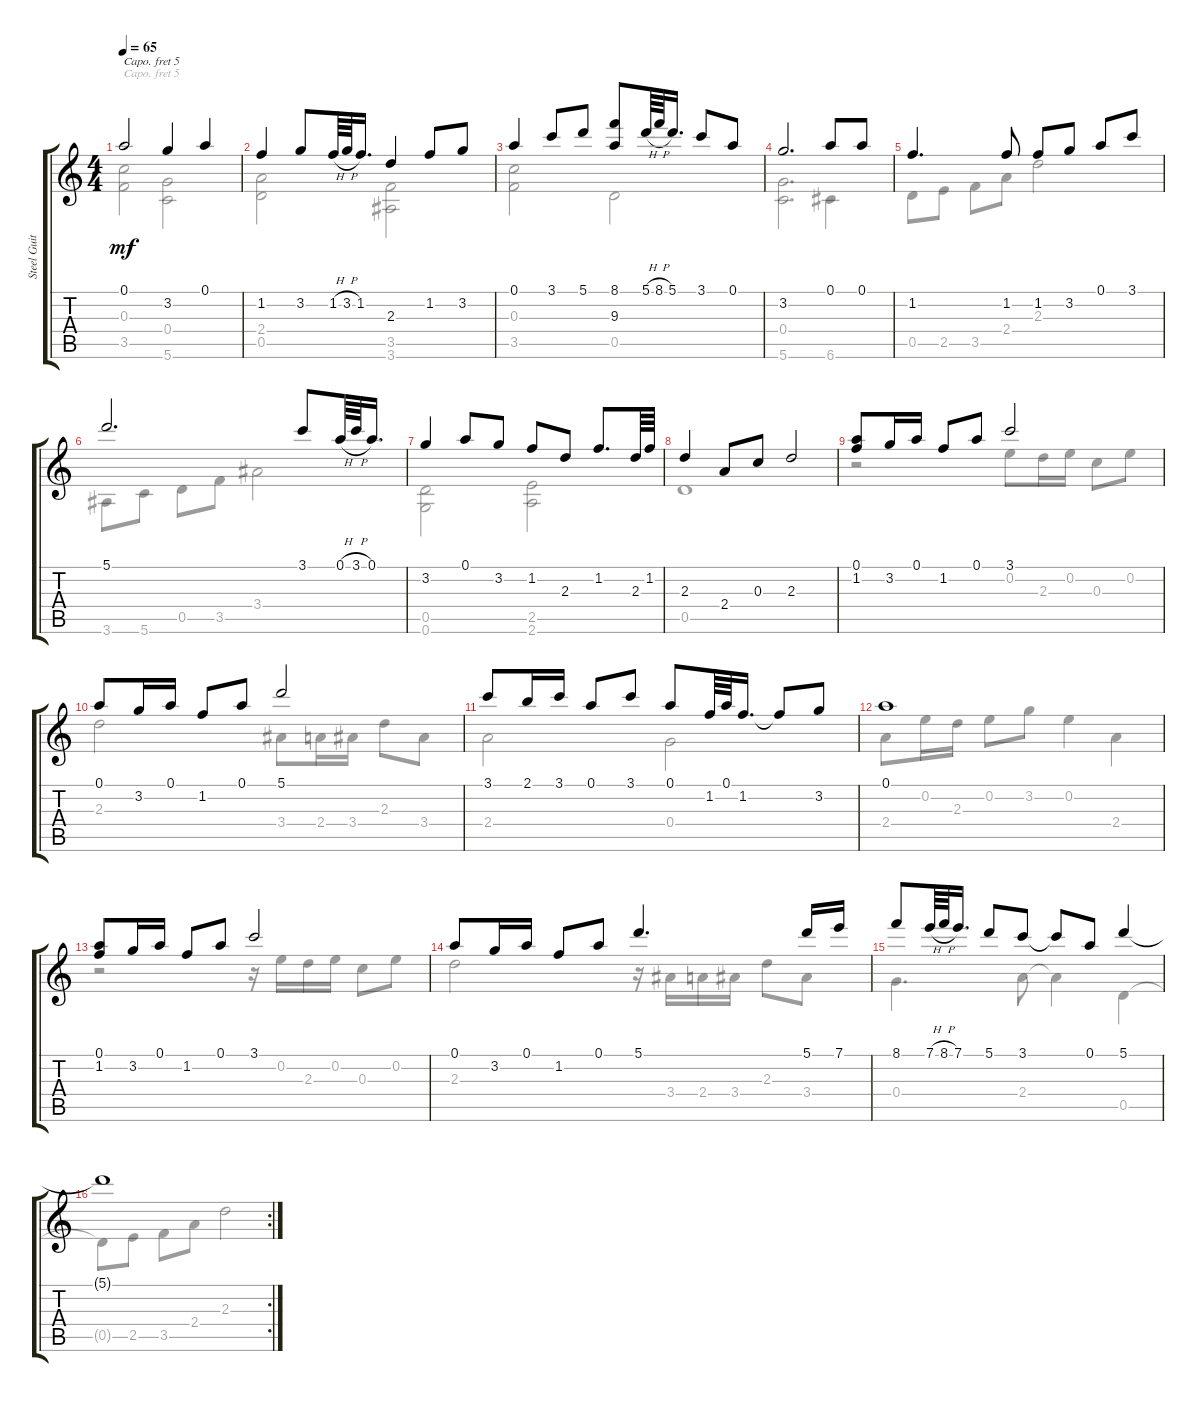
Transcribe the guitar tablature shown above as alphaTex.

\track ("Steel Guitar" "Steel Guit") {instrument acousticguitarsteel}
\staff {score tabs}
\capo 5
\tuning (E4 B3 G3 D3 A2 D2) {hide}
\voice
\ts (4 4)
\tempo 65
\clef g2
\ks c
0.1.2{dy mf instrument acousticguitarsteel} 3.2.4 0.1.4 |
1.2.4 3.2.8 1.2{h}.64 3.2{h}.64 1.2.16{d} 2.3.4 1.2.8 3.2.8 |
0.1.4 3.1.8 5.1.8 (8.1 9.3).8 5.1{h}.64 8.1{h}.64 5.1.16{d} 3.1.8 0.1.8 |
3.2.2{d} 0.1.8 0.1.8 |
1.2.4{d} 1.2.8 1.2.8 3.2.8 0.1.8 3.1.8 |
5.1.2{d} 3.1.8 0.1{h}.64 3.1{h}.64 0.1.16{d} |
3.2.4 0.1.8 3.2.8 1.2.8 2.3.8 1.2.8{d} 2.3.64 1.2.64 |
2.3.4 2.4.8 0.3.8 2.3.2 |
(0.1 1.2).8 3.2.16 0.1.16 1.2.8 0.1.8 3.1.2 |
0.1.8 3.2.16 0.1.16 1.2.8 0.1.8 5.1.2 |
3.1.8 2.1.16 3.1.16 0.1.8 3.1.8 0.1.8 1.2.64 0.1.64 1.2.16{d} 1.2{t}.8 3.2.8 |
0.1.1 |
(0.1 1.2).8 3.2.16 0.1.16 1.2.8 0.1.8 3.1.2 |
0.1.8 3.2.16 0.1.16 1.2.8 0.1.8 5.1.4{d} 5.1.16 7.1.16 |
8.1.8 7.1{h}.64 8.1{h}.64 7.1.16{d} 5.1.8 3.1.8 3.1{t}.8 0.1.8 5.1.4 |
\rc 2
5.1{t}.1
\voice
\clef g2
\ottava regular
\simile none
\ks c
(0.3 3.5).2{dy mf} (0.4 5.6).2 |
(2.4 0.5).2 (3.5 3.6).2 |
(0.3 3.5).2 0.5.2 |
(0.4 5.6).2{d} 6.6.4 |
0.5.8 2.5.8 3.5.8 2.4.8 2.3.2 |
3.6.8 5.6.8 0.5.8 3.5.8 3.4.2 |
(0.5 0.6).2 (2.5 2.6).2 |
0.5.1 |
r.2 0.2.8 2.3.16 0.2.16 0.3.8 0.2.8 |
2.3.2 3.4.8 2.4.16 3.4.16 2.3.8 3.4.8 |
2.4.2 0.4.2 |
2.4.8 0.2.16 2.3.16 0.2.8 3.2.8 0.2.4 2.4.4 |
r.2 r.16 0.2.16 2.3.16 0.2.16 0.3.8 0.2.8 |
2.3.2 r.16 3.4.16 2.4.16 3.4.16 2.3.8 3.4.8 |
0.4.4{d} 2.4.8 2.4{t}.4 0.5.4 |
0.5{t}.8 2.5.8 3.5.8 2.4.8 2.3.2
